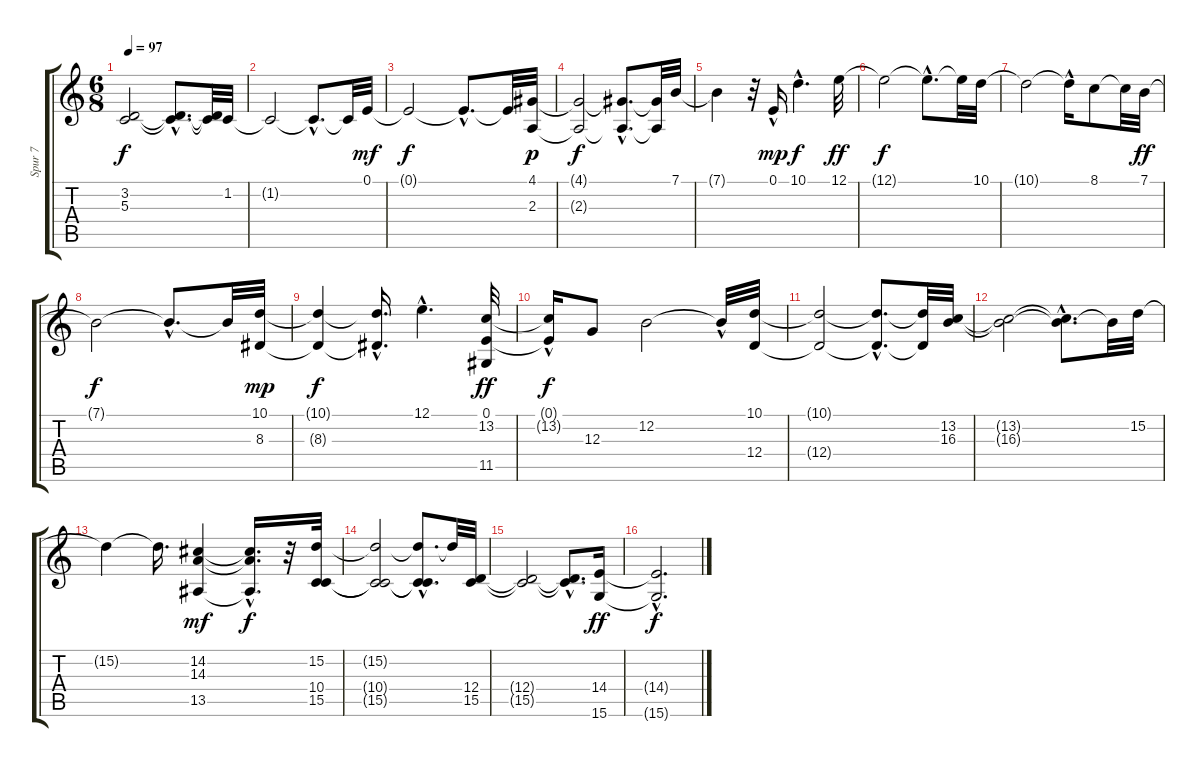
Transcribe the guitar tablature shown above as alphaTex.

\track ("Spur 7" "Spur 7") {instrument pad2warm}
\staff {score tabs}
\tuning (E4 B3 G3 D3 A2 E2) {hide}
\ts (6 8)
\tempo 97
\clef g2
\ks c
(3.2{t} 5.3{t}).2{dy f} (3.2{hac t} 5.3{hac t}).8{d} (3.2{t} 5.3{t}).32 1.2.32 |
1.2{t}.2 1.2{hac t}.8{d} 1.2{t}.32 0.1.32{dy mf} |
0.1{t}.2{dy f} 0.1{hac t}.8{d} 0.1{t}.32 (4.1 2.3).32{dy p} |
(4.1{t} 2.3{t}).2{dy f} (4.1{hac t} 2.3{hac t}).8{d} (4.1{t} 2.3{t}).32 7.1.32 |
7.1{t}.4 r.32 0.1{hac}.16{dy mp} 10.1{hac}.4{d dy f} 12.1.32{dy ff} |
12.1{t}.2{dy f} 12.1{hac t}.8{d} 12.1{t}.32 10.1.32 |
10.1{t}.2 10.1{hac t}.16 8.1.8 8.1{t}.32 7.1.32{dy ff} |
7.1{t}.2{dy f} 7.1{hac t}.8{d} 7.1{t}.32 (10.1 8.3).32{dy mp} |
(10.1{t} 8.3{t}).4{dy f} (10.1{hac t} 8.3{t}).16{d} 12.1{hac}.4{d} (0.1 13.2 11.5).32{dy ff} |
(0.1{hac t} 13.2{t}).16{dy f} 12.3.8 12.2.2 12.2{hac t}.32 (10.1 12.4).32 |
(10.1{t} 12.4{t}).2 (10.1{hac t} 12.4{hac t}).8{d} (10.1{t} 12.4{t}).32 (13.2 16.3).32 |
(13.2{t} 16.3{t}).2 (13.2{hac t} 16.3{hac t}).8{d} 16.3{t}.32 15.2.32 |
15.2{t}.4 15.2{t}.16{d} (14.2 14.3 13.5).4{dy mf} (14.2{hac t} 14.3{hac t} 13.5{t}).16{d dy f} r.32 (15.2 10.4 15.5).32 |
(15.2{t} 10.4{t} 15.5{t}).2 (15.2{hac t} 10.4{hac t} 15.5{hac t}).8{d} 15.2{t}.32 (12.4 15.5).32 |
(12.4{t} 15.5{t}).2 (12.4{t} 15.5{hac t}).8{d} (14.4 15.6).16{dy ff} |
(14.4{hac t} 15.6{hac t}).2{d dy f}
